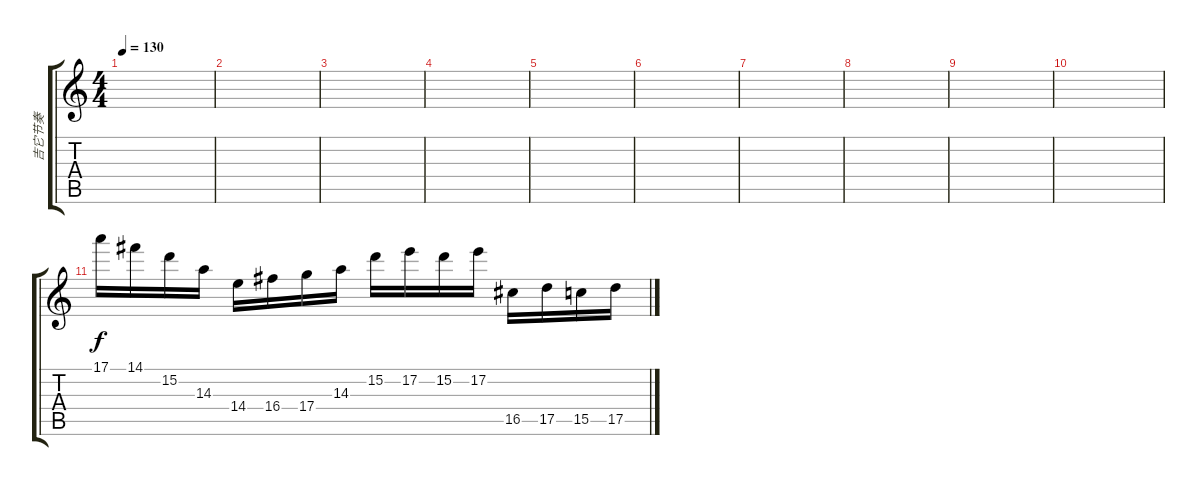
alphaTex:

\track ("吉它节奏" "吉它节奏") {instrument acousticguitarsteel}
\staff {score tabs}
\tuning (E4 B3 G3 D3 A2 E2) {hide}
\ts (4 4)
\tempo 130
\clef g2
\ks c
|
|
|
|
|
|
|
|
|
|
17.1.16{volume 0} 14.1.16 15.2.16 14.3.16 14.4.16 16.4.16 17.4.16 14.3.16 15.2.16 17.2.16 15.2.16 17.2.16 16.5.16 17.5.16 15.5.16 17.5.16
